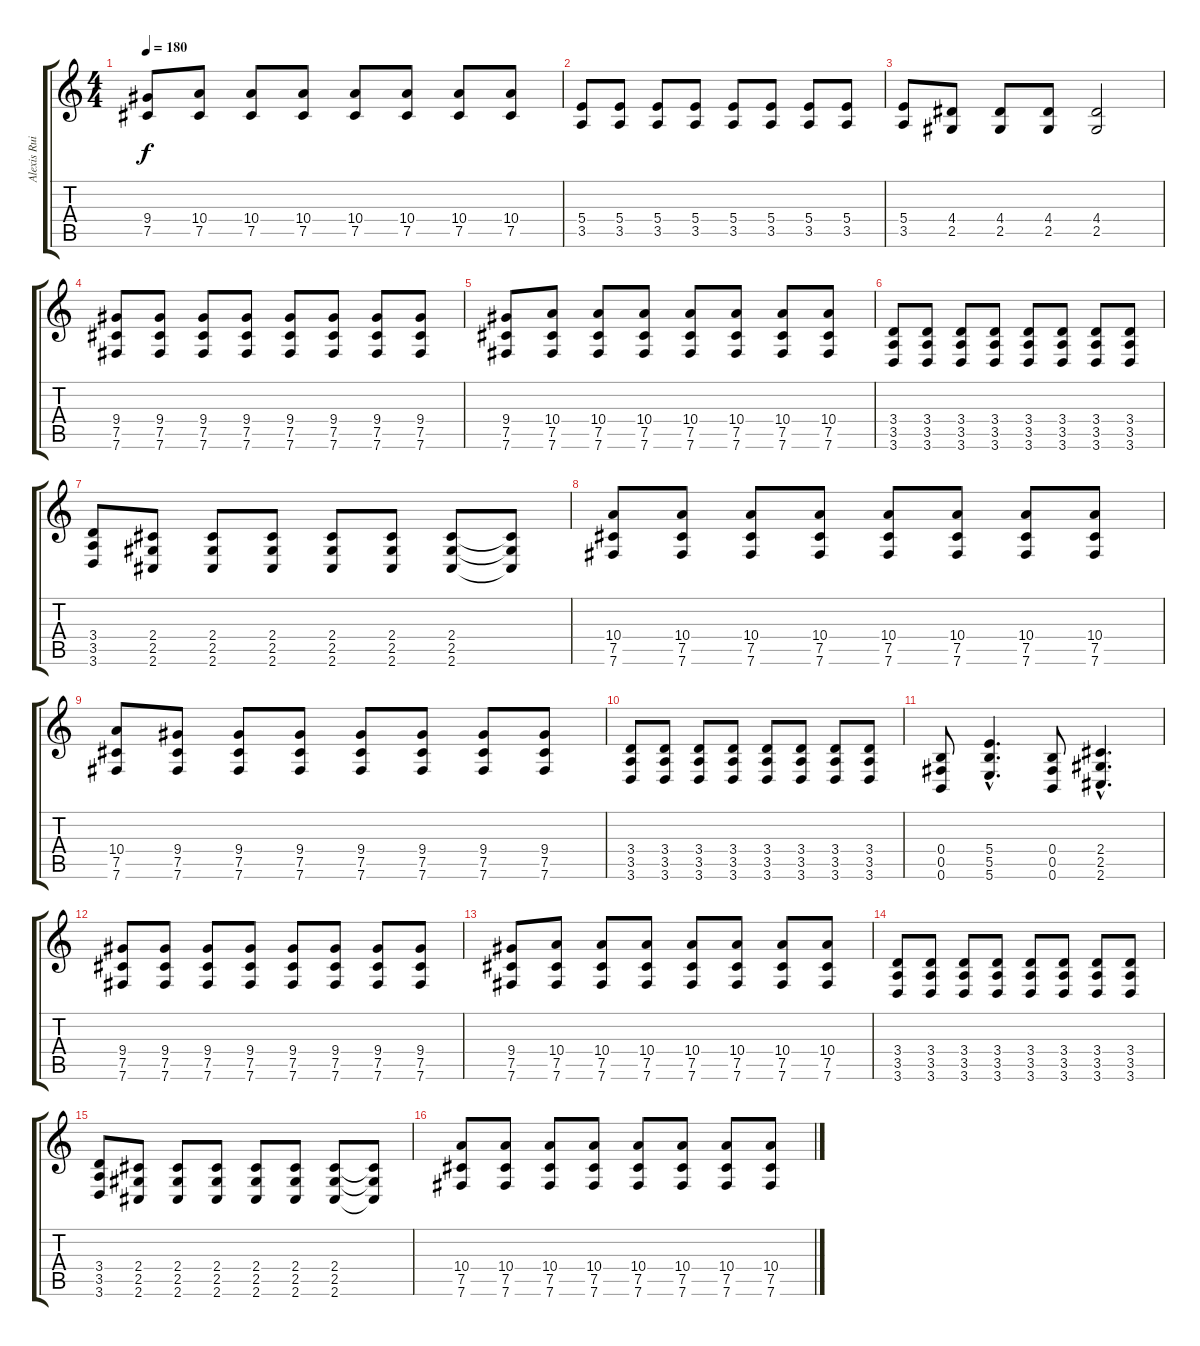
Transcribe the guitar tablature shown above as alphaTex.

\track ("Alexis Ruiz (Guitarra)" "Alexis Rui") {instrument distortionguitar}
\staff {score tabs}
\tuning (Db4 Ab3 E3 B2 Gb2 B1) {hide}
\ts (4 4)
\tempo 180
\clef g2
\ks c
(9.4 7.5).8{dy f} (10.4 7.5).8 (10.4 7.5).8 (10.4 7.5).8 (10.4 7.5).8 (10.4 7.5).8 (10.4 7.5).8 (10.4 7.5).8 |
(5.4 3.5).8 (5.4 3.5).8 (5.4 3.5).8 (5.4 3.5).8 (5.4 3.5).8 (5.4 3.5).8 (5.4 3.5).8 (5.4 3.5).8 |
(5.4 3.5).8 (4.4 2.5).8 (4.4 2.5).8 (4.4 2.5).8 (4.4 2.5).2 |
(9.4 7.5 7.6).8 (9.4 7.5 7.6).8 (9.4 7.5 7.6).8 (9.4 7.5 7.6).8 (9.4 7.5 7.6).8 (9.4 7.5 7.6).8 (9.4 7.5 7.6).8 (9.4 7.5 7.6).8 |
(9.4 7.5 7.6).8 (10.4 7.5 7.6).8 (10.4 7.5 7.6).8 (10.4 7.5 7.6).8 (10.4 7.5 7.6).8 (10.4 7.5 7.6).8 (10.4 7.5 7.6).8 (10.4 7.5 7.6).8 |
(3.4 3.5 3.6).8 (3.4 3.5 3.6).8 (3.4 3.5 3.6).8 (3.4 3.5 3.6).8 (3.4 3.5 3.6).8 (3.4 3.5 3.6).8 (3.4 3.5 3.6).8 (3.4 3.5 3.6).8 |
(3.4 3.5 3.6).8 (2.4 2.5 2.6).8 (2.4 2.5 2.6).8 (2.4 2.5 2.6).8 (2.4 2.5 2.6).8 (2.4 2.5 2.6).8 (2.4 2.5 2.6).8 (2.4{t} 2.5{t} 2.6{t}).8 |
(10.4 7.5 7.6).8 (10.4 7.5 7.6).8 (10.4 7.5 7.6).8 (10.4 7.5 7.6).8 (10.4 7.5 7.6).8 (10.4 7.5 7.6).8 (10.4 7.5 7.6).8 (10.4 7.5 7.6).8 |
(10.4 7.5 7.6).8 (9.4 7.5 7.6).8 (9.4 7.5 7.6).8 (9.4 7.5 7.6).8 (9.4 7.5 7.6).8 (9.4 7.5 7.6).8 (9.4 7.5 7.6).8 (9.4 7.5 7.6).8 |
(3.4 3.5 3.6).8 (3.4 3.5 3.6).8 (3.4 3.5 3.6).8 (3.4 3.5 3.6).8 (3.4 3.5 3.6).8 (3.4 3.5 3.6).8 (3.4 3.5 3.6).8 (3.4 3.5 3.6).8 |
(0.4 0.5 0.6).8 (5.4{hac} 5.5{hac} 5.6{hac}).4{d} (0.4 0.5 0.6).8 (2.4{hac} 2.5{hac} 2.6{hac}).4{d} |
(9.4 7.5 7.6).8 (9.4 7.5 7.6).8 (9.4 7.5 7.6).8 (9.4 7.5 7.6).8 (9.4 7.5 7.6).8 (9.4 7.5 7.6).8 (9.4 7.5 7.6).8 (9.4 7.5 7.6).8 |
(9.4 7.5 7.6).8 (10.4 7.5 7.6).8 (10.4 7.5 7.6).8 (10.4 7.5 7.6).8 (10.4 7.5 7.6).8 (10.4 7.5 7.6).8 (10.4 7.5 7.6).8 (10.4 7.5 7.6).8 |
(3.4 3.5 3.6).8 (3.4 3.5 3.6).8 (3.4 3.5 3.6).8 (3.4 3.5 3.6).8 (3.4 3.5 3.6).8 (3.4 3.5 3.6).8 (3.4 3.5 3.6).8 (3.4 3.5 3.6).8 |
(3.4 3.5 3.6).8 (2.4 2.5 2.6).8 (2.4 2.5 2.6).8 (2.4 2.5 2.6).8 (2.4 2.5 2.6).8 (2.4 2.5 2.6).8 (2.4 2.5 2.6).8 (2.4{t} 2.5{t} 2.6{t}).8 |
(10.4 7.5 7.6).8 (10.4 7.5 7.6).8 (10.4 7.5 7.6).8 (10.4 7.5 7.6).8 (10.4 7.5 7.6).8 (10.4 7.5 7.6).8 (10.4 7.5 7.6).8 (10.4 7.5 7.6).8
